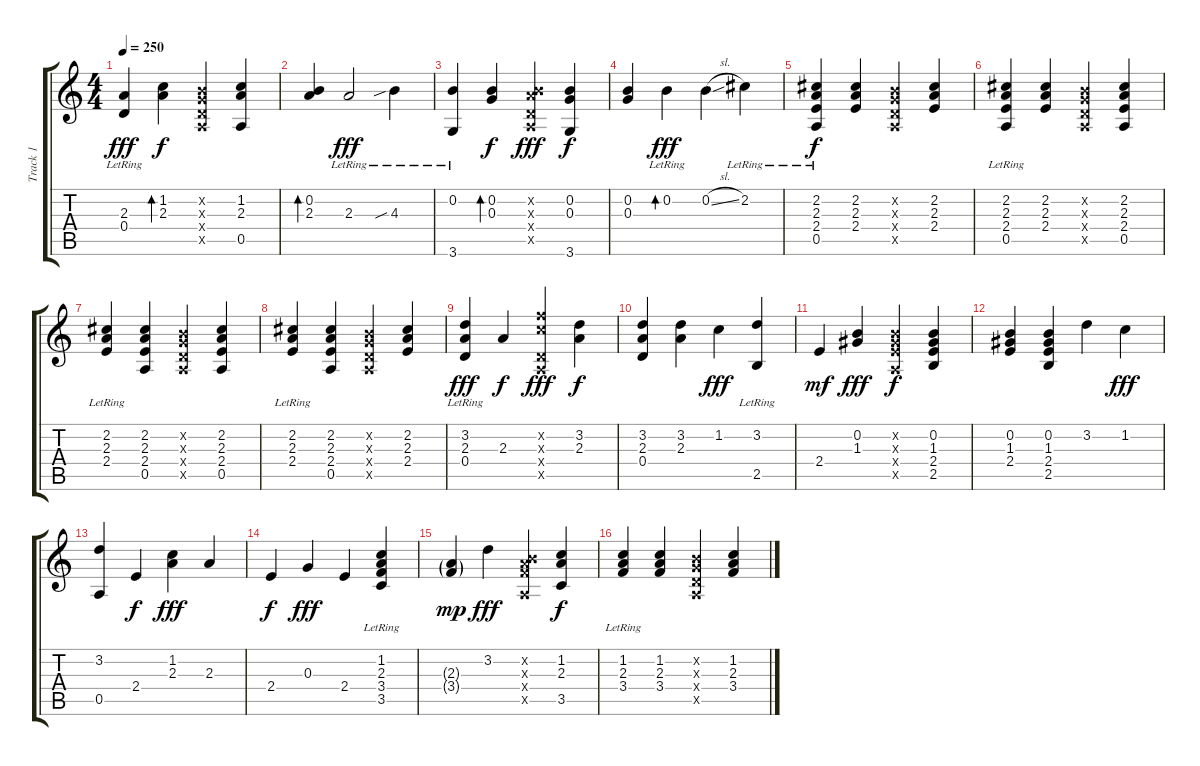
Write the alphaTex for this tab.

\track ("Track 1" "Track 1") {instrument acousticguitarsteel}
\staff {score tabs}
\tuning (E4 B3 G3 D3 A2 E2) {hide}
\ts (4 4)
\tempo 250
\clef g2
\ks c
(2.3{lr} 0.4).4{dy fff} (1.2 2.3).4{bd 60 dy f} (0.2{x} 0.3{x} 0.4{x} 0.5{x}).4 (1.2 2.3 0.5).4 |
(0.2 2.3).4{bd 60} 2.3{lr}.2{dy fff} 4.3{sib lr}.4 |
(0.2{lr} 3.6).4 (0.2 0.3).4{bd 60 dy f} (0.2{x} 2.3{x} 0.4{x} 0.5{x}).4{dy fff} (0.2 0.3 3.6).4{dy f} |
(0.2 0.3).4 0.2{lr}.4{bd 60 dy fff} 0.2{sl}.4 2.2{lr}.4 |
(2.2{lr} 2.3 2.4 0.5).4{dy f} (2.2 2.3 2.4).4 (0.2{x} 0.3{x} 0.4{x} 0.5{x}).4 (2.2 2.3 2.4).4 |
(2.2{lr} 2.3{lr} 2.4{lr} 0.5{lr}).4 (2.2 2.3 2.4).4 (0.2{x} 0.3{x} 0.4{x} 0.5{x}).4 (2.2 2.3 2.4 0.5).4 |
(2.2{lr} 2.3{lr} 2.4{lr}).4 (2.2 2.3 2.4 0.5).4 (0.2{x} 0.3{x} 0.4{x} 0.5{x}).4 (2.2 2.3 2.4 0.5).4 |
(2.2{lr} 2.3{lr} 2.4{lr}).4 (2.2 2.3 2.4 0.5).4 (0.2{x} 0.3{x} 0.4{x} 0.5{x}).4 (2.2 2.3 2.4).4 |
(3.2{lr} 2.3 0.4{lr}).4{dy fff} 2.3.4{dy f} (6.2{x} 5.3{x} 0.4{x} 0.5{x}).4{dy fff} (3.2 2.3).4{dy f} |
(3.2 2.3 0.4).4 (3.2 2.3).4 1.2.4{dy fff} (3.2{lr} 2.5{lr}).4 |
2.4.4{dy mf} (0.2 1.3).4{dy fff} (0.2{x} 1.3{x} 2.4{x} 0.5{x}).4{dy f} (0.2 1.3 2.4 2.5).4 |
(0.2 1.3 2.4).4 (0.2 1.3 2.4 2.5).4 3.2.4 1.2.4{dy fff} |
(3.2 0.5).4 2.4.4{dy f} (1.2 2.3).4{dy fff} 2.3.4 |
2.4.4{dy f} 0.3.4{dy fff} 2.4.4 (1.2{lr} 2.3{lr} 3.4{lr} 3.5{lr}).4 |
(2.3{g} 3.4{g}).4{dy mp} 3.2.4{dy fff} (0.2{x} 2.3{x} 3.4{x} 0.5{x}).4 (1.2 2.3 3.5).4{dy f} |
(1.2{lr} 2.3 3.4).4 (1.2 2.3 3.4).4 (0.2{x} 0.3{x} 0.4{x} 0.5{x}).4 (1.2 2.3 3.4).4
